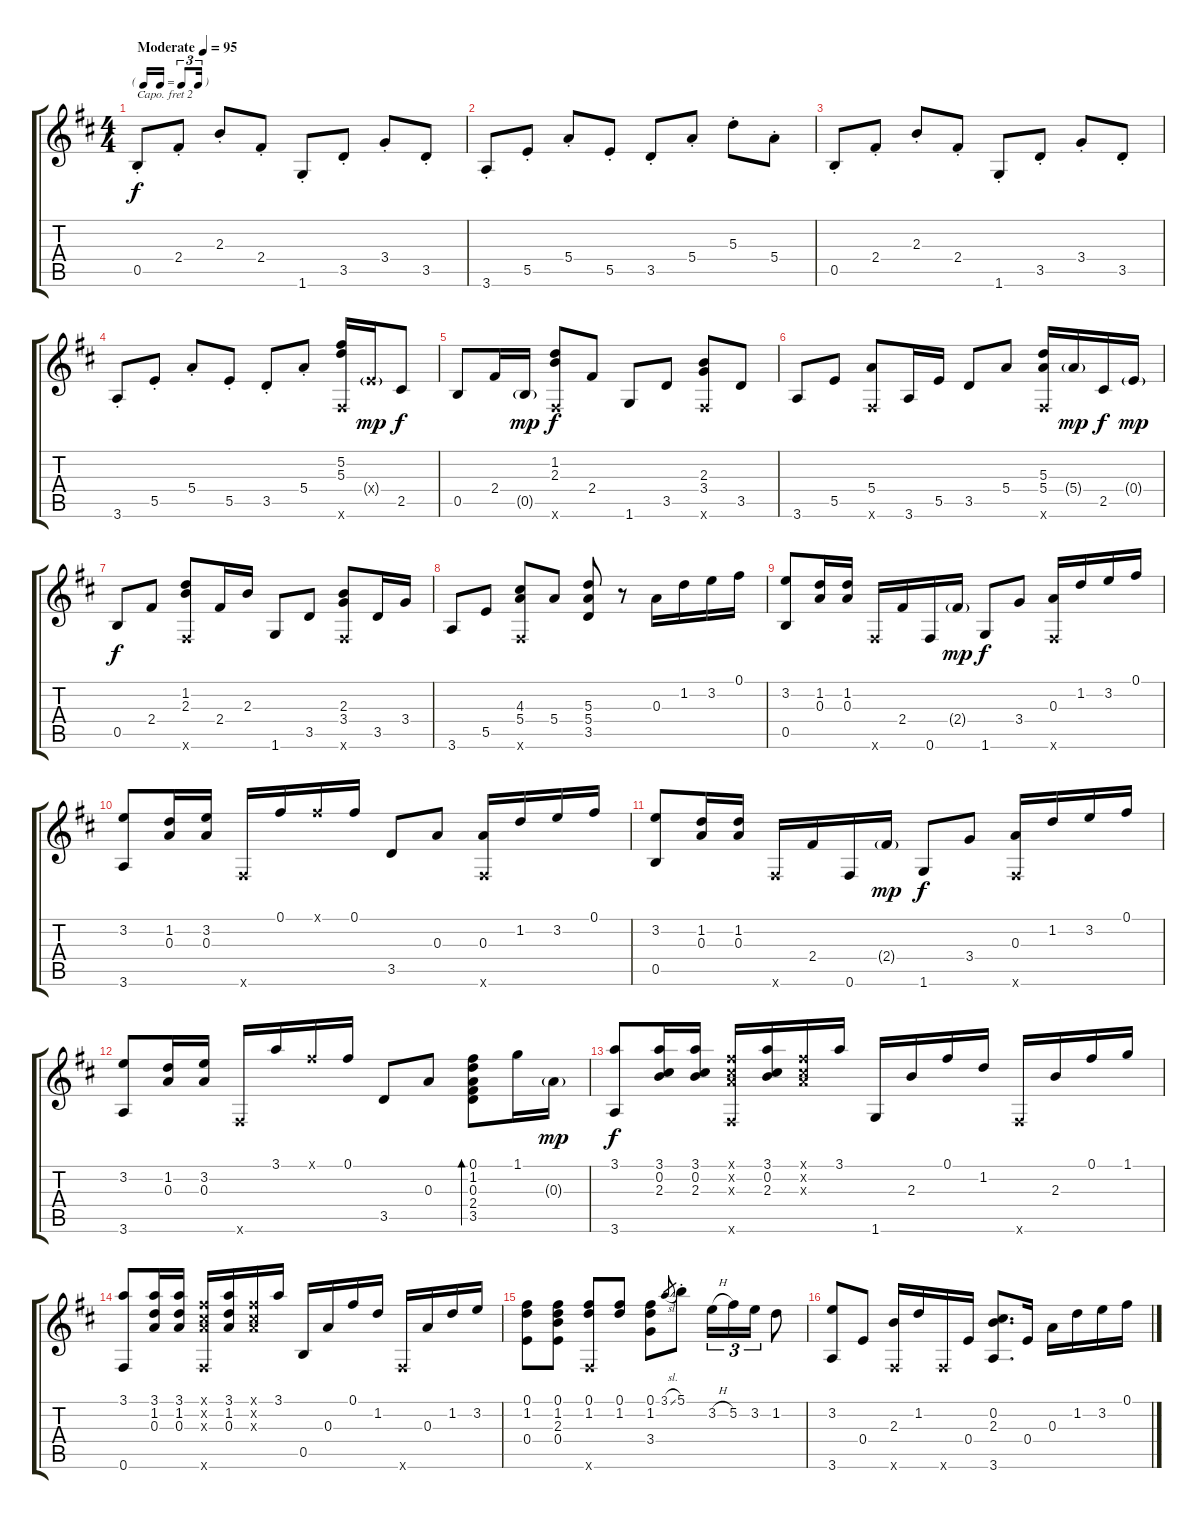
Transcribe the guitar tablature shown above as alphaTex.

\track "" {instrument acousticguitarsteel}
\staff {score tabs}
\capo 2
\tuning (E4 B3 G3 D3 A2 E2) {hide}
\ts (4 4)
\tf triplet16th
\tempo (95 "Moderate")
\clef g2
\ks d
0.5{st}.8{dy f instrument acousticguitarsteel} 2.4{st}.8 2.3{st}.8 2.4{st}.8 1.6{st}.8 3.5{st}.8 3.4{st}.8 3.5{st}.8 |
3.6{st}.8 5.5{st}.8 5.4{st}.8 5.5{st}.8 3.5{st}.8 5.4{st}.8 5.3{st}.8 5.4{st}.8 |
0.5{st}.8 2.4{st}.8 2.3{st}.8 2.4{st}.8 1.6{st}.8 3.5{st}.8 3.4{st}.8 3.5{st}.8 |
3.6{st}.8 5.5{st}.8 5.4{st}.8 5.5{st}.8 3.5{st}.8 5.4{st}.8 (5.2 5.3 0.6{x}).16 0.4{g x}.16{dy mp} 2.5.8{dy f} |
0.5.8 2.4.16 0.5{g}.16{dy mp} (1.2 2.3 0.6{x}).8{dy f} 2.4.8 1.6.8 3.5.8 (2.3 3.4 0.6{x}).8 3.5.8 |
3.6.8 5.5.8 (5.4 0.6{x}).8 3.6.16 5.5.16 3.5.8 5.4.8 (5.3 5.4 0.6{x}).16 5.4{g}.16{dy mp} 2.5.16{dy f} 0.4{g}.16{dy mp} |
0.5.8{dy f} 2.4.8 (1.2 2.3 0.6{x}).8 2.4.16 2.3.16 1.6.8 3.5.8 (2.3 3.4 0.6{x}).8 3.5.16 3.4.16 |
3.6.8 5.5.8 (4.3 5.4 0.6{x}).8 5.4.8 (5.3 5.4 3.5).8 r.8 0.3.16 1.2.16 3.2.16 0.1.16 |
(3.2 0.5).8 (1.2 0.3).16 (1.2 0.3).16 0.6{x}.16 2.4.16 0.6.16 2.4{g}.16{dy mp} 1.6.8{dy f} 3.4.8 (0.3 0.6{x}).16 1.2.16 3.2.16 0.1.16 |
(3.2 3.6).8 (1.2 0.3).16 (3.2 0.3).16 0.6{x}.16 0.1.16 0.1{x}.16 0.1.16 3.5.8 0.3.8 (0.3 0.6{x}).16 1.2.16 3.2.16 0.1.16 |
(3.2 0.5).8 (1.2 0.3).16 (1.2 0.3).16 0.6{x}.16 2.4.16 0.6.16 2.4{g}.16{dy mp} 1.6.8{dy f} 3.4.8 (0.3 0.6{x}).16 1.2.16 3.2.16 0.1.16 |
(3.2 3.6).8 (1.2 0.3).16 (3.2 0.3).16 0.6{x}.16 3.1.16 0.1{x}.16 0.1.16 3.5.8 0.3.8 (0.1 1.2 0.3 2.4 3.5).8{bd 60} 1.1.16 0.3{g}.16{dy mp} |
(3.1 3.6).8{dy f} (3.1 0.2 2.3).16 (3.1 0.2 2.3).16 (0.1{x} 0.2{x} 0.3{x} 0.6{x}).16 (3.1 0.2 2.3).16 (0.1{x} 0.2{x} 0.3{x}).16 3.1.16 1.6.16 2.3.16 0.1.16 1.2.16 0.6{x}.16 2.3.16 0.1.16 1.1.16 |
(3.1 0.6).8 (3.1 1.2 0.3).16 (3.1 1.2 0.3).16 (0.1{x} 0.2{x} 0.3{x} 0.6{x}).16 (3.1 1.2 0.3).16 (0.1{x} 0.2{x} 0.3{x}).16 3.1.16 0.5.16 0.3.16 0.1.16 1.2.16 0.6{x}.16 0.3.16 1.2.16 3.2.16 |
(0.1 1.2 0.4).8 (0.1 1.2 2.3 0.4).8 (0.1 1.2 0.6{x}).8 (0.1 1.2).8 (0.1 1.2 3.4).8 3.1{sl}.8{gr} 5.1{st}.8 3.2{h}.16{tu (3 2)} 5.2.16{tu (3 2)} 3.2.16{tu (3 2)} 1.2.8 |
(3.2 3.6).8 0.4.8 (2.3 0.6{x}).16 1.2.16 0.6{x}.16 0.4.16 (0.2 2.3 3.6).8{d} 0.4.16 0.3.16 1.2.16 3.2.16 0.1.16
